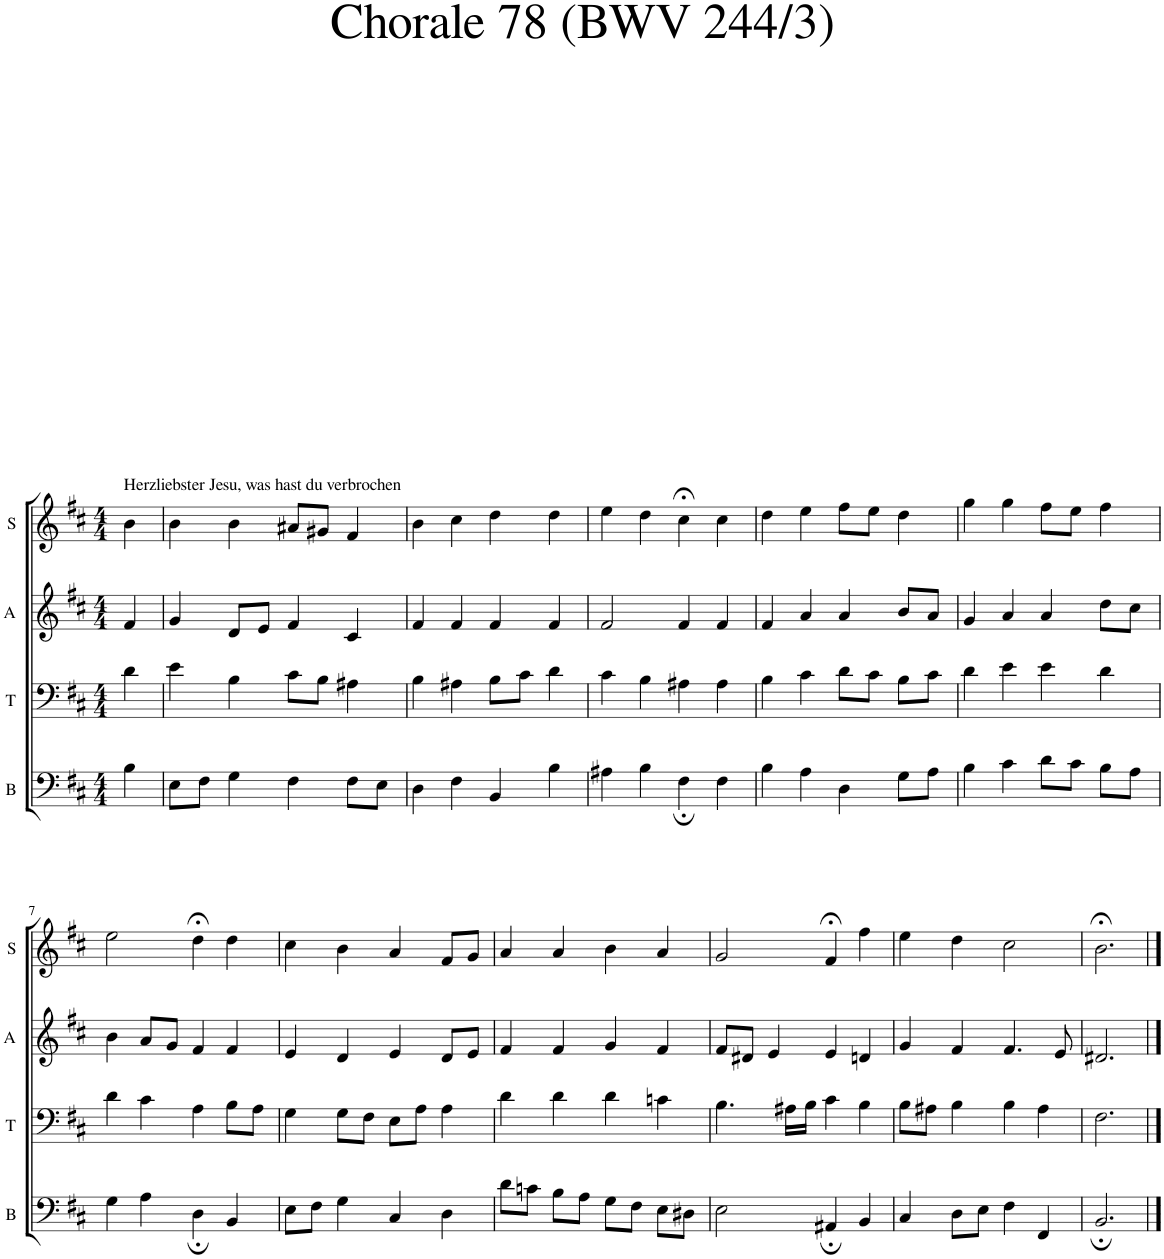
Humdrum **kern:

**kern	**kern	**kern	**kern
*part4	*part3	*part2	*part1
*staff4	*staff3	*staff2	*staff1
*I"B	*I"T	*I"A	*I"S
*I'B	*I'T	*I'A	*I'S
*clefF4	*clefF4	*clefG2	*clefG2
*k[f#c#]	*k[f#c#]	*k[f#c#]	*k[f#c#]
*M4/4	*M4/4	*M4/4	*M4/4
=1	=1	=1	=1
!	!	!	!LO:TX:a:t=Herzliebster Jesu, was hast du verbrochen
4B\	4d\	4f#/	4b\
=2	=2	=2	=2
8E\L	4e\	4g/	4b\
8F#\J	.	.	.
4G\	4B\	8d/L	4b\
.	.	8e/J	.
4F#\	8c#\L	4f#/	8a#X/L
.	8B\J	.	8g#X/J
8F#\L	4A#X\	4c#/	4f#/
8E\J	.	.	.
=3	=3	=3	=3
4D\	4B\	4f#/	4b\
4F#\	4A#X\	4f#/	4cc#\
4BB/	8B\L	4f#/	4dd\
.	8c#\J	.	.
4B\	4d\	4f#/	4dd\
=4	=4	=4	=4
4A#X\	4c#\	2f#/	4ee\
4B\	4B\	.	4dd\
4F#;\	4A#X\	4f#/	4cc#;<\
4F#\	4A#\	4f#/	4cc#\
=5	=5	=5	=5
4B\	4B\	4f#/	4dd\
4A\	4c#\	4a/	4ee\
4D\	8d\L	4a/	8ff#\L
.	8c#\J	.	8ee\J
8G\L	8B\L	8b/L	4dd\
8A\J	8c#\J	8a/J	.
=6	=6	=6	=6
4B\	4d\	4g/	4gg\
4c#\	4e\	4a/	4gg\
8d\L	4e\	4a/	8ff#\L
8c#\J	.	.	8ee\J
8B\L	4d\	8dd\L	4ff#\
8A\J	.	8cc#\J	.
!!LO:LB:g=z
=7	=7	=7	=7
4G\	4d\	4b\	2ee\
4A\	4c#\	8a/L	.
.	.	8g/J	.
4D;\	4A\	4f#/	4dd;<\
4BB/	8B\L	4f#/	4dd\
.	8A\J	.	.
=8	=8	=8	=8
8E\L	4G\	4e/	4cc#\
8F#\J	.	.	.
4G\	8G\L	4d/	4b\
.	8F#\J	.	.
4C#/	8E\L	4e/	4a/
.	8A\J	.	.
4D\	4A\	8d/L	8f#/L
.	.	8e/J	8g/J
=9	=9	=9	=9
8d\L	4d\	4f#/	4a/
8cn\J	.	.	.
8B\L	4d\	4f#/	4a/
8A\J	.	.	.
8G\L	4d\	4g/	4b\
8F#\J	.	.	.
8E\L	4cn\	4f#/	4a/
8D#X\J	.	.	.
=10	=10	=10	=10
2E\	4.B\	8f#/L	2g/
.	.	8d#X/J	.
.	.	4e/	.
.	16A#X\LL	.	.
.	16B\JJ	.	.
4AA#X;/	4c#\	4e/	4f#;</
4BB/	4B\	4dn/	4ff#\
=11	=11	=11	=11
4C#/	8B\L	4g/	4ee\
.	8A#X\J	.	.
8D\L	4B\	4f#/	4dd\
8E\J	.	.	.
4F#\	4B\	4.f#/	2cc#\
4FF#/	4A#\	.	.
.	.	8e/	.
=12	=12	=12	=12
2.BB;/	2.F#\	2.d#X/	2.b;<\
==	==	==	==
*-	*-	*-	*-
